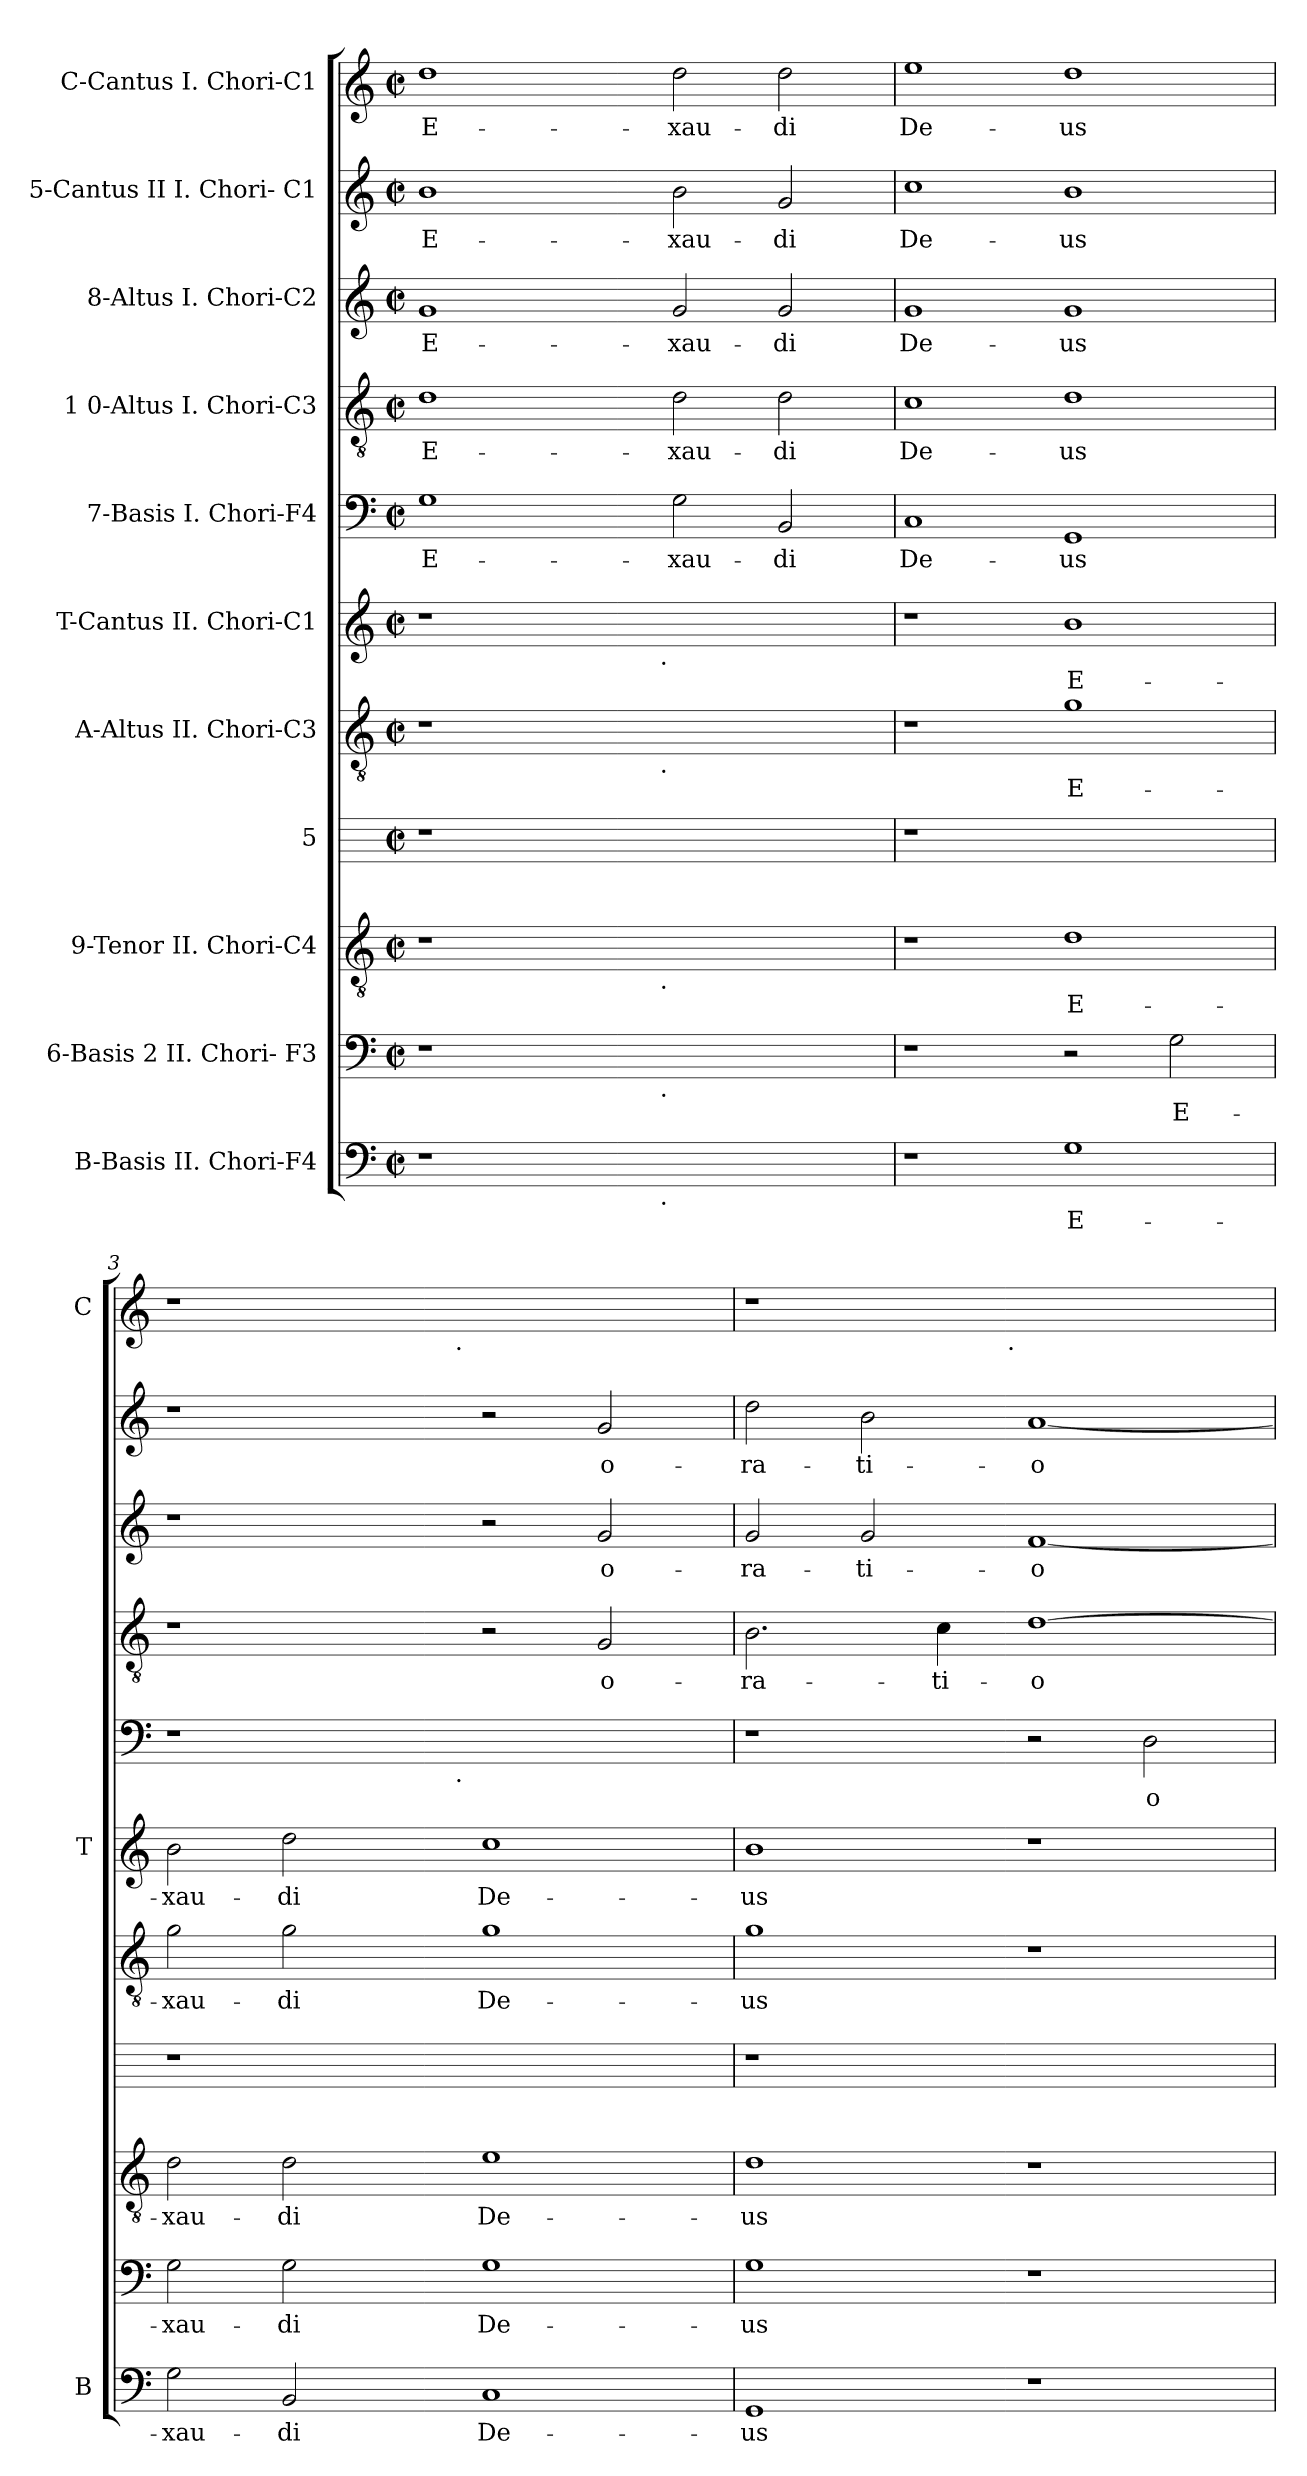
**kern	**text	**kern	**text	**kern	**text	**kern	**kern	**text	**kern	**text	**kern	**text	**kern	**text	**kern	**text	**kern	**text	**kern	**text
*part11	*part11	*part10	*part10	*part9	*part9	*part8	*part7	*part7	*part6	*part6	*part5	*part5	*part4	*part4	*part3	*part3	*part2	*part2	*part1	*part1
*staff11	*staff11	*staff10	*staff10	*staff9	*staff9	*staff8	*staff7	*staff7	*staff6	*staff6	*staff5	*staff5	*staff4	*staff4	*staff3	*staff3	*staff2	*staff2	*staff1	*staff1
*I"B-Basis  II. Chori-F4	*	*I"6-Basis 2  II. Chori- F3	*	*I"9-Tenor  II. Chori-C4	*	*I"5	*I"A-Altus  II. Chori-C3	*	*I"T-Cantus  II. Chori-C1	*	*I"7-Basis  I. Chori-F4	*	*I"1 0-Altus  I. Chori-C3	*	*I"8-Altus  I. Chori-C2	*	*I"5-Cantus II  I. Chori- C1	*	*I"C-Cantus  I. Chori-C1	*
*I'B	*	*	*	*	*	*	*	*	*I'T	*	*	*	*	*	*	*	*	*	*I'C	*
!!LO:PB:g=z
*stria5	*	*stria5	*	*stria5	*	*stria5	*stria5	*	*stria5	*	*stria5	*	*stria5	*	*stria5	*	*stria5	*	*stria5	*
*clefF4	*	*clefF4	*	*clefGv2	*	*	*clefGv2	*	*clefG2	*	*clefF4	*	*clefGv2	*	*clefG2	*	*clefG2	*	*clefG2	*
*k[]	*	*k[]	*	*k[]	*	*k[]	*k[]	*	*k[]	*	*k[]	*	*k[]	*	*k[]	*	*k[]	*	*k[]	*
*C:	*	*C:	*	*C:	*	*C:	*C:	*	*C:	*	*C:	*	*C:	*	*C:	*	*C:	*	*C:	*
*M2/2	*	*M2/2	*	*M2/2	*	*M2/2	*M2/2	*	*M2/2	*	*M2/2	*	*M2/2	*	*M2/2	*	*M2/2	*	*M2/2	*
*met(c|)	*	*met(c|)	*	*met(c|)	*	*met(c|)	*met(c|)	*	*met(c|)	*	*met(c|)	*	*met(c|)	*	*met(c|)	*	*met(c|)	*	*met(c|)	*
=1	=1	=1	=1	=1	=1	=1	=1	=1	=1	=1	=1	=1	=1	=1	=1	=1	=1	=1	=1	=1
!	!	!	!	!	!	!	!	!	!	!	!	!LO:LY:b:cj	!	!LO:LY:b:cj	!	!LO:LY:b:cj	!	!LO:LY:b:cj	!	!LO:LY:b:cj
*^	*	*^	*	*^	*	*	*^	*	*^	*	*	*	*	*	*	*	*	*	*	*
1r	2ryy	.	1r	2ryy	.	1r	2ryy	.	1r	1r	2ryy	.	1r	2ryy	.	1G	E-	1d	E-	1g	E-	1b	E-	1dd	E-
.	4ryy	.	.	4ryy	.	.	4ryy	.	.	.	4ryy	.	.	4ryy	.	.	.	.	.	.	.	.	.	.	.
.	8...ryy	.	.	8...ryy	.	.	8...ryy	.	.	.	8...ryy	.	.	8...ryy	.	.	.	.	.	.	.	.	.	.	.
!	!	!	!	!	!	!	!	!	!	!	!	!	!	!LO:TX:b:t=.	!	!	!	!	!	!	!	!	!	!	!
!	!	!	!	!	!	!	!	!	!	!	!LO:TX:b:t=.	!	!	!	!	!	!	!	!	!	!	!	!	!	!
!	!	!	!	!	!	!	!LO:TX:b:t=.	!	!	!	!	!	!	!	!	!	!	!	!	!	!	!	!	!	!
!	!	!	!	!LO:TX:b:t=.	!	!	!	!	!	!	!	!	!	!	!	!	!	!	!	!	!	!	!	!	!
!	!LO:TX:b:t=.	!	!	!	!	!	!	!	!	!	!	!	!	!	!	!	!	!	!	!	!	!	!	!	!
.	1ryy	.	.	1ryy	.	.	1ryy	.	.	.	1ryy	.	.	1ryy	.	.	.	.	.	.	.	.	.	.	.
!	!	!	!	!	!	!	!	!	!	!	!	!	!	!	!	!	!LO:LY:b:cj	!	!LO:LY:b:cj	!	!LO:LY:b:cj	!	!LO:LY:b:cj	!	!LO:LY:b:cj
1ryy	.	.	1ryy	.	.	1ryy	.	.	1ryy	1ryy	.	.	1ryy	.	.	2G\	-xau-	2d\	-xau-	2g/	-xau-	2b\	-xau-	2dd\	-xau-
!	!	!	!	!	!	!	!	!	!	!	!	!	!	!	!	!	!LO:LY:b:cj	!	!LO:LY:b:cj	!	!LO:LY:b:cj	!	!LO:LY:b:cj	!	!LO:LY:b:cj
.	.	.	.	.	.	.	.	.	.	.	.	.	.	.	.	2BB/	-di	2d\	-di	2g/	-di	2g/	-di	2dd\	-di
.	64ryy	.	.	64ryy	.	.	64ryy	.	.	.	64ryy	.	.	64ryy	.	.	.	.	.	.	.	.	.	.	.
=2	=2	=2	=2	=2	=2	=2	=2	=2	=2	=2	=2	=2	=2	=2	=2	=2	=2	=2	=2	=2	=2	=2	=2	=2	=2
!	!	!	!	!	!	!	!	!	!	!	!	!	!	!	!	!	!LO:LY:b:cj	!	!LO:LY:b:cj	!	!LO:LY:b:cj	!	!LO:LY:b:cj	!	!LO:LY:b:cj
*v	*v	*	*	*	*	*v	*v	*	*	*v	*v	*	*v	*v	*	*	*	*	*	*	*	*	*	*	*
*	*	*v	*v	*	*	*	*	*	*	*	*	*	*	*	*	*	*	*	*	*	*
1r	.	1r	.	1r	.	1r	1r	.	1r	.	1C	De-	1c	De-	1g	De-	1cc	De-	1ee	De-
!	!LO:LY:b:cj	!	!	!	!LO:LY:b:cj	!	!	!LO:LY:b:cj	!	!LO:LY:b:cj	!	!LO:LY:b:cj	!	!LO:LY:b:cj	!	!LO:LY:b:cj	!	!LO:LY:b:cj	!	!LO:LY:b:cj
1G	E-	2r	.	1d	E-	1ryy	1g	E-	1b	E-	1GG	-us	1d	-us	1g	-us	1b	-us	1dd	-us
!	!	!	!LO:LY:b:cj	!	!	!	!	!	!	!	!	!	!	!	!	!	!	!	!	!
.	.	2G\	E-	.	.	.	.	.	.	.	.	.	.	.	.	.	.	.	.	.
=3	=3	=3	=3	=3	=3	=3	=3	=3	=3	=3	=3	=3	=3	=3	=3	=3	=3	=3	=3	=3
!	!LO:LY:b:cj	!	!LO:LY:b:cj	!	!LO:LY:b:cj	!	!	!LO:LY:b:cj	!	!LO:LY:b:cj	!	!	!	!	!	!	!	!	!	!
*	*	*	*	*	*	*	*	*	*	*	*^	*	*	*	*	*	*	*	*^	*
2G\	-xau-	2G\	-xau-	2d\	-xau-	1r	2g\	-xau-	2b\	-xau-	1r	2ryy	.	1r	.	1r	.	1r	.	1r	2ryy	.
!	!LO:LY:b:cj	!	!LO:LY:b:cj	!	!LO:LY:b:cj	!	!	!LO:LY:b:cj	!	!LO:LY:b:cj	!	!	!	!	!	!	!	!	!	!	!	!
2BB/	-di	2G\	-di	2d\	-di	.	2g\	-di	2dd\	-di	.	4ryy	.	.	.	.	.	.	.	.	4ryy	.
.	.	.	.	.	.	.	.	.	.	.	.	8ryy	.	.	.	.	.	.	.	.	8ryy	.
.	.	.	.	.	.	.	.	.	.	.	.	16ryy	.	.	.	.	.	.	.	.	16ryy	.
.	.	.	.	.	.	.	.	.	.	.	.	64ryy	.	.	.	.	.	.	.	.	64ryy	.
!	!	!	!	!	!	!	!	!	!	!	!	!	!	!	!	!	!	!	!	!	!LO:TX:b:t=.	!
!	!	!	!	!	!	!	!	!	!	!	!	!LO:TX:b:t=.	!	!	!	!	!	!	!	!	!	!
.	.	.	.	.	.	.	.	.	.	.	.	1ryy	.	.	.	.	.	.	.	.	1ryy	.
!	!LO:LY:b:cj	!	!LO:LY:b:cj	!	!LO:LY:b:cj	!	!	!LO:LY:b:cj	!	!LO:LY:b:cj	!	!	!	!	!	!	!	!	!	!	!	!
1C	De-	1G	De-	1e	De-	1ryy	1g	De-	1cc	De-	1ryy	.	.	2r	.	2r	.	2r	.	1ryy	.	.
!	!	!	!	!	!	!	!	!	!	!	!	!	!	!	!LO:LY:b:cj	!	!LO:LY:b:cj	!	!LO:LY:b:cj	!	!	!
.	.	.	.	.	.	.	.	.	.	.	.	.	.	2G/	o-	2g/	o-	2g/	o-	.	.	.
.	.	.	.	.	.	.	.	.	.	.	.	32.ryy	.	.	.	.	.	.	.	.	32.ryy	.
=4	=4	=4	=4	=4	=4	=4	=4	=4	=4	=4	=4	=4	=4	=4	=4	=4	=4	=4	=4	=4	=4	=4
!	!LO:LY:b:cj	!	!LO:LY:b:cj	!	!LO:LY:b:cj	!	!	!LO:LY:b:cj	!	!LO:LY:b:cj	!	!	!	!	!LO:LY:b:cj	!	!LO:LY:b:cj	!	!LO:LY:b:cj	!	!	!
*	*	*	*	*	*	*	*	*	*	*	*v	*v	*	*	*	*	*	*	*	*	*	*
1GG	-us	1G	-us	1d	-us	1r	1g	-us	1b	-us	1r	.	2.B\	-ra-	2g/	-ra-	2dd\	-ra-	1r	2ryy	.
!	!	!	!	!	!	!	!	!	!	!	!	!	!	!	!	!LO:LY:b:cj	!	!LO:LY:b:cj	!	!	!
.	.	.	.	.	.	.	.	.	.	.	.	.	.	.	2g/	-ti-	2b\	-ti-	.	4...ryy	.
!	!	!	!	!	!	!	!	!	!	!	!	!	!	!LO:LY:b:cj	!	!	!	!	!	!	!
.	.	.	.	.	.	.	.	.	.	.	.	.	4c\	-ti-	.	.	.	.	.	.	.
!	!	!	!	!	!	!	!	!	!	!	!	!	!	!	!	!	!	!	!	!LO:TX:b:t=.	!
.	.	.	.	.	.	.	.	.	.	.	.	.	.	.	.	.	.	.	.	1ryy	.
!	!	!	!	!	!	!	!	!	!	!	!	!	!	!LO:LY:b:cj	!	!LO:LY:b:cj	!	!LO:LY:b:cj	!	!	!
1r	.	1r	.	1r	.	1ryy	1r	.	1r	.	2r	.	[>1d	-o-	[<1f	-o-	[<1a	-o-	1ryy	.	.
!	!	!	!	!	!	!	!	!	!	!	!	!LO:LY:b:cj	!	!	!	!	!	!	!	!	!
.	.	.	.	.	.	.	.	.	.	.	2D\	o-	.	.	.	.	.	.	.	.	.
.	.	.	.	.	.	.	.	.	.	.	.	.	.	.	.	.	.	.	.	32ryy	.
*	*	*	*	*	*	*	*	*	*	*	*	*	*	*	*	*	*	*	*v	*v	*
=	=	=	=	=	=	=	=	=	=	=	=	=	=	=	=	=	=	=	=	=
*-	*-	*-	*-	*-	*-	*-	*-	*-	*-	*-	*-	*-	*-	*-	*-	*-	*-	*-	*-	*-
